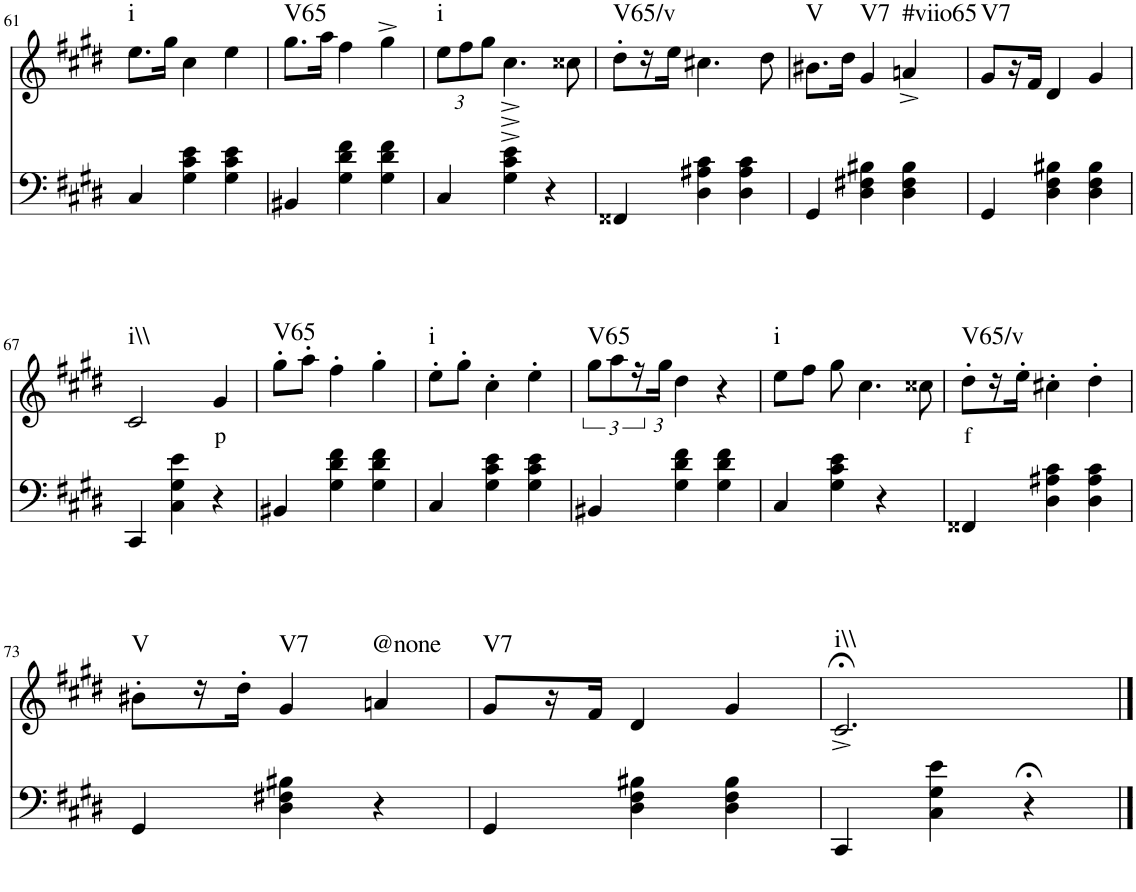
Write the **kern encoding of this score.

**kern	**kern	**text	**harte
*part2	*part1	*part1	*part1
*staff2	*staff1	*staff1	*
*I"piano	*I"piano	*	*
*I'Pno	*I'Pno	*	*
!!LO:PB:g=z
*clefF4	*clefG2	*	*
*k[f#c#g#d#]	*k[f#c#g#d#]	*	*
*c#:	*c#:	*	*
*M3/4	*M3/4	*	*
=61	=61	=61	=61
!	!	!	!LO:H:kt=i
4C#/	8.ee\L	.	N
.	16gg#\Jk	.	.
4G#\ 4c#\ 4e\	4cc#\	.	.
4G#\ 4c#\ 4e\	4ee\	.	.
=62	=62	=62	=62
!	!	!	!LO:H:kt=V65
4BB#X/	8.gg#\L	.	N
.	16aa\Jk	.	.
4G#\ 4d#\ 4f#\	4ff#\	.	.
4G#\ 4d#\ 4f#\	4gg#^\	.	.
=63	=63	=63	=63
*	*Xbrackettup	*	*
!	!	!	!LO:H:kt=i
4C#/	12ee\L	.	N
.	12ff#\	.	.
.	12gg#\J	.	.
4G#\^ 4c#\^ 4e\^	4.cc#\	.	.
4r	.	.	.
.	8cc##X\	.	.
=64	=64	=64	=64
!	!	!	!LO:H:kt=V65/v
4FF##X/	8dd#'\L	.	N
.	16r	.	.
.	16ee\JJ	.	.
4D#\ 4A#X\ 4c#\	4.cc#X\	.	.
4D#\ 4A#\ 4c#\	.	.	.
.	8dd#\	.	.
=65	=65	=65	=65
!	!	!	!LO:H:kt=V
4GG#/	8.b#X\L	.	N
.	16dd#\Jk	.	.
!	!	!	!LO:H:kt=V7
4D#\ 4F#X\ 4B#X\	4g#/	.	N
!	!	!	!LO:H:kt=#viio65
4D#\ 4F#\ 4B#\	4an^/	.	N
=66	=66	=66	=66
!	!	!	!LO:H:kt=V7
4GG#/	8g#/L	.	N
.	16r	.	.
.	16f#/JJ	.	.
4D#\ 4F#\ 4B#X\	4d#/	.	.
4D#\ 4F#\ 4B#\	4g#/	.	.
!!LO:LB:g=z
=67	=67	=67	=67
!	!	!	!LO:H:kt=i\\
4CC#/	2c#/	.	N
4C#\ 4G#\ 4e\	.	.	.
!	!	!LO:LY:b	!
4r	4g#/	p	.
=68	=68	=68	=68
!	!	!	!LO:H:kt=V65
4BB#X/	8gg#'\L	.	N
.	8aa'\J	.	.
4G#\ 4d#\ 4f#\	4ff#'\	.	.
4G#\ 4d#\ 4f#\	4gg#'\	.	.
=69	=69	=69	=69
!	!	!	!LO:H:kt=i
4C#/	8ee'\L	.	N
.	8gg#'\J	.	.
4G#\ 4c#\ 4e\	4cc#'\	.	.
4G#\ 4c#\ 4e\	4ee'\	.	.
=70	=70	=70	=70
*	*brackettup	*	*
!	!	!	!LO:H:kt=V65
4BB#X/	12gg#\L	.	N
.	12aa\	.	.
.	24r	.	.
.	24gg#\JJ	.	.
4G#\ 4d#\ 4f#\	4dd#\	.	.
4G#\ 4d#\ 4f#\	4r	.	.
=71	=71	=71	=71
!	!	!	!LO:H:kt=i
4C#/	8ee\L	.	N
.	8ff#\J	.	.
4G#\ 4c#\ 4e\	8gg#\	.	.
.	4.cc#\	.	.
4r	.	.	.
8ryy	8cc##X\	.	.
=72	=72	=72	=72
!	!	!LO:LY:b	!LO:H:kt=V65/v
4FF##X/	8dd#'\L	f	N
.	16r	.	.
.	16ee'\JJ	.	.
4D#\ 4A#X\ 4c#\	4cc#X'\	.	.
4D#\ 4A#\ 4c#\	4dd#'\	.	.
!!LO:LB:g=z
=73	=73	=73	=73
!	!	!	!LO:H:kt=V
4GG#/	8b#X'\L	.	N
.	16r	.	.
.	16dd#'\JJ	.	.
!	!	!	!LO:H:kt=V7
4D#\ 4F#X\ 4B#X\	4g#/	.	N
!	!	!	!LO:H:kt=@none
4r	4an/	.	N
=74	=74	=74	=74
!	!	!	!LO:H:kt=V7
4GG#/	8g#/L	.	N
.	16r	.	.
.	16f#/JJ	.	.
4D#\ 4F#\ 4B#X\	4d#/	.	.
4D#\ 4F#\ 4B#\	4g#/	.	.
=75	=75	=75	=75
!	!	!	!LO:H:kt=i\\
4CC#/	2.c#;<^/	.	N
4C#\ 4G#\ 4e\	.	.	.
4r;<	.	.	.
==	==	==	==
*-	*-	*-	*-
